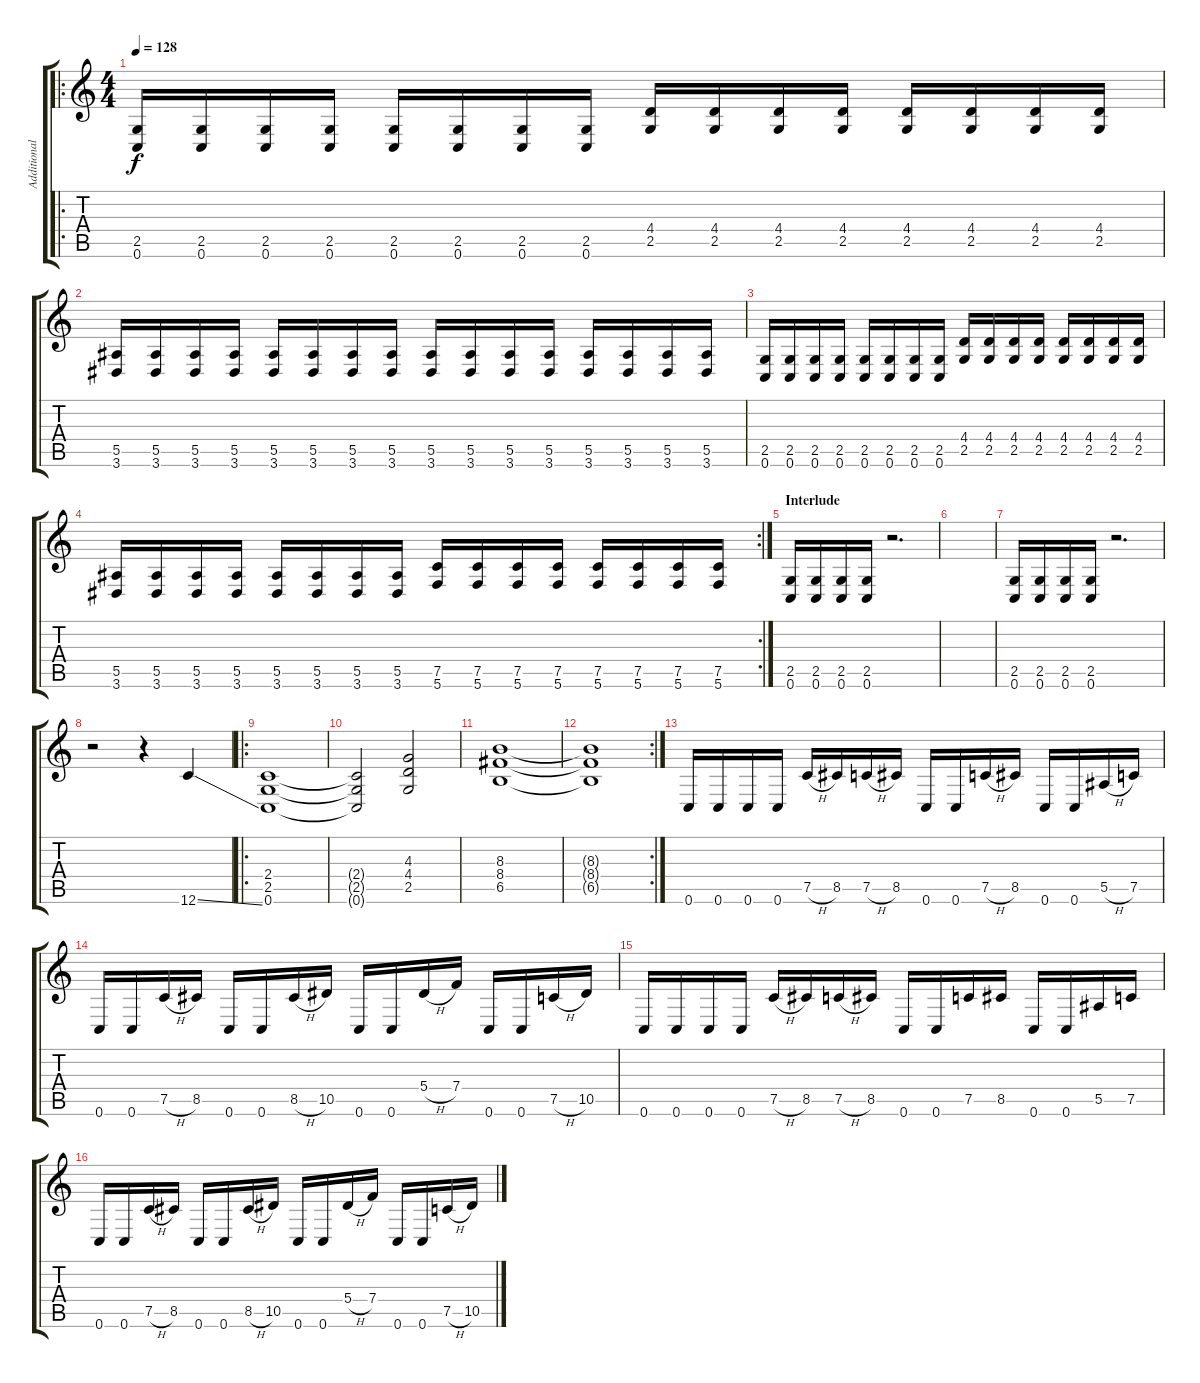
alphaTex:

\track ("Additional/Rhythm Guitar" "Additional") {instrument distortionguitar}
\staff {score tabs}
\tuning (C4 G3 Eb3 Bb2 F2 C2) {hide}
\ro
\ts (4 4)
\tempo 128
\clef g2
\ks c
(2.5 0.6).16{dy f} (2.5 0.6).16 (2.5 0.6).16 (2.5 0.6).16 (2.5 0.6).16 (2.5 0.6).16 (2.5 0.6).16 (2.5 0.6).16 (4.4 2.5).16 (4.4 2.5).16 (4.4 2.5).16 (4.4 2.5).16 (4.4 2.5).16 (4.4 2.5).16 (4.4 2.5).16 (4.4 2.5).16 |
(5.5 3.6).16 (5.5 3.6).16 (5.5 3.6).16 (5.5 3.6).16 (5.5 3.6).16 (5.5 3.6).16 (5.5 3.6).16 (5.5 3.6).16 (5.5 3.6).16 (5.5 3.6).16 (5.5 3.6).16 (5.5 3.6).16 (5.5 3.6).16 (5.5 3.6).16 (5.5 3.6).16 (5.5 3.6).16 |
(2.5 0.6).16 (2.5 0.6).16 (2.5 0.6).16 (2.5 0.6).16 (2.5 0.6).16 (2.5 0.6).16 (2.5 0.6).16 (2.5 0.6).16 (4.4 2.5).16 (4.4 2.5).16 (4.4 2.5).16 (4.4 2.5).16 (4.4 2.5).16 (4.4 2.5).16 (4.4 2.5).16 (4.4 2.5).16 |
\rc 2
(5.5 3.6).16 (5.5 3.6).16 (5.5 3.6).16 (5.5 3.6).16 (5.5 3.6).16 (5.5 3.6).16 (5.5 3.6).16 (5.5 3.6).16 (7.5 5.6).16 (7.5 5.6).16 (7.5 5.6).16 (7.5 5.6).16 (7.5 5.6).16 (7.5 5.6).16 (7.5 5.6).16 (7.5 5.6).16 |
\section ("" "Interlude")
(2.5 0.6).16 (2.5 0.6).16 (2.5 0.6).16 (2.5 0.6).16 r.2{d} |
|
(2.5 0.6).16 (2.5 0.6).16 (2.5 0.6).16 (2.5 0.6).16 r.2{d} |
r.2 r.4 12.6{ss}.4 |
\ro
(2.4 2.5 0.6).1 |
(2.4{t} 2.5{t} 0.6{t}).2 (4.3 4.4 2.5).2 |
(8.3 8.4 6.5).1 |
\rc 2
(8.3{t} 8.4{t} 6.5{t}).1 |
0.6.16 0.6.16 0.6.16 0.6.16 7.5{h}.16 8.5.16 7.5{h}.16 8.5.16 0.6.16 0.6.16 7.5{h}.16 8.5.16 0.6.16 0.6.16 5.5{h}.16 7.5.16 |
0.6.16 0.6.16 7.5{h}.16 8.5.16 0.6.16 0.6.16 8.5{h}.16 10.5.16 0.6.16 0.6.16 5.4{h}.16 7.4.16 0.6.16 0.6.16 7.5{h}.16 10.5.16 |
0.6.16 0.6.16 0.6.16 0.6.16 7.5{h}.16 8.5.16 7.5{h}.16 8.5.16 0.6.16 0.6.16 7.5.16 8.5.16 0.6.16 0.6.16 5.5.16 7.5.16 |
0.6.16 0.6.16 7.5{h}.16 8.5.16 0.6.16 0.6.16 8.5{h}.16 10.5.16 0.6.16 0.6.16 5.4{h}.16 7.4.16 0.6.16 0.6.16 7.5{h}.16 10.5.16
